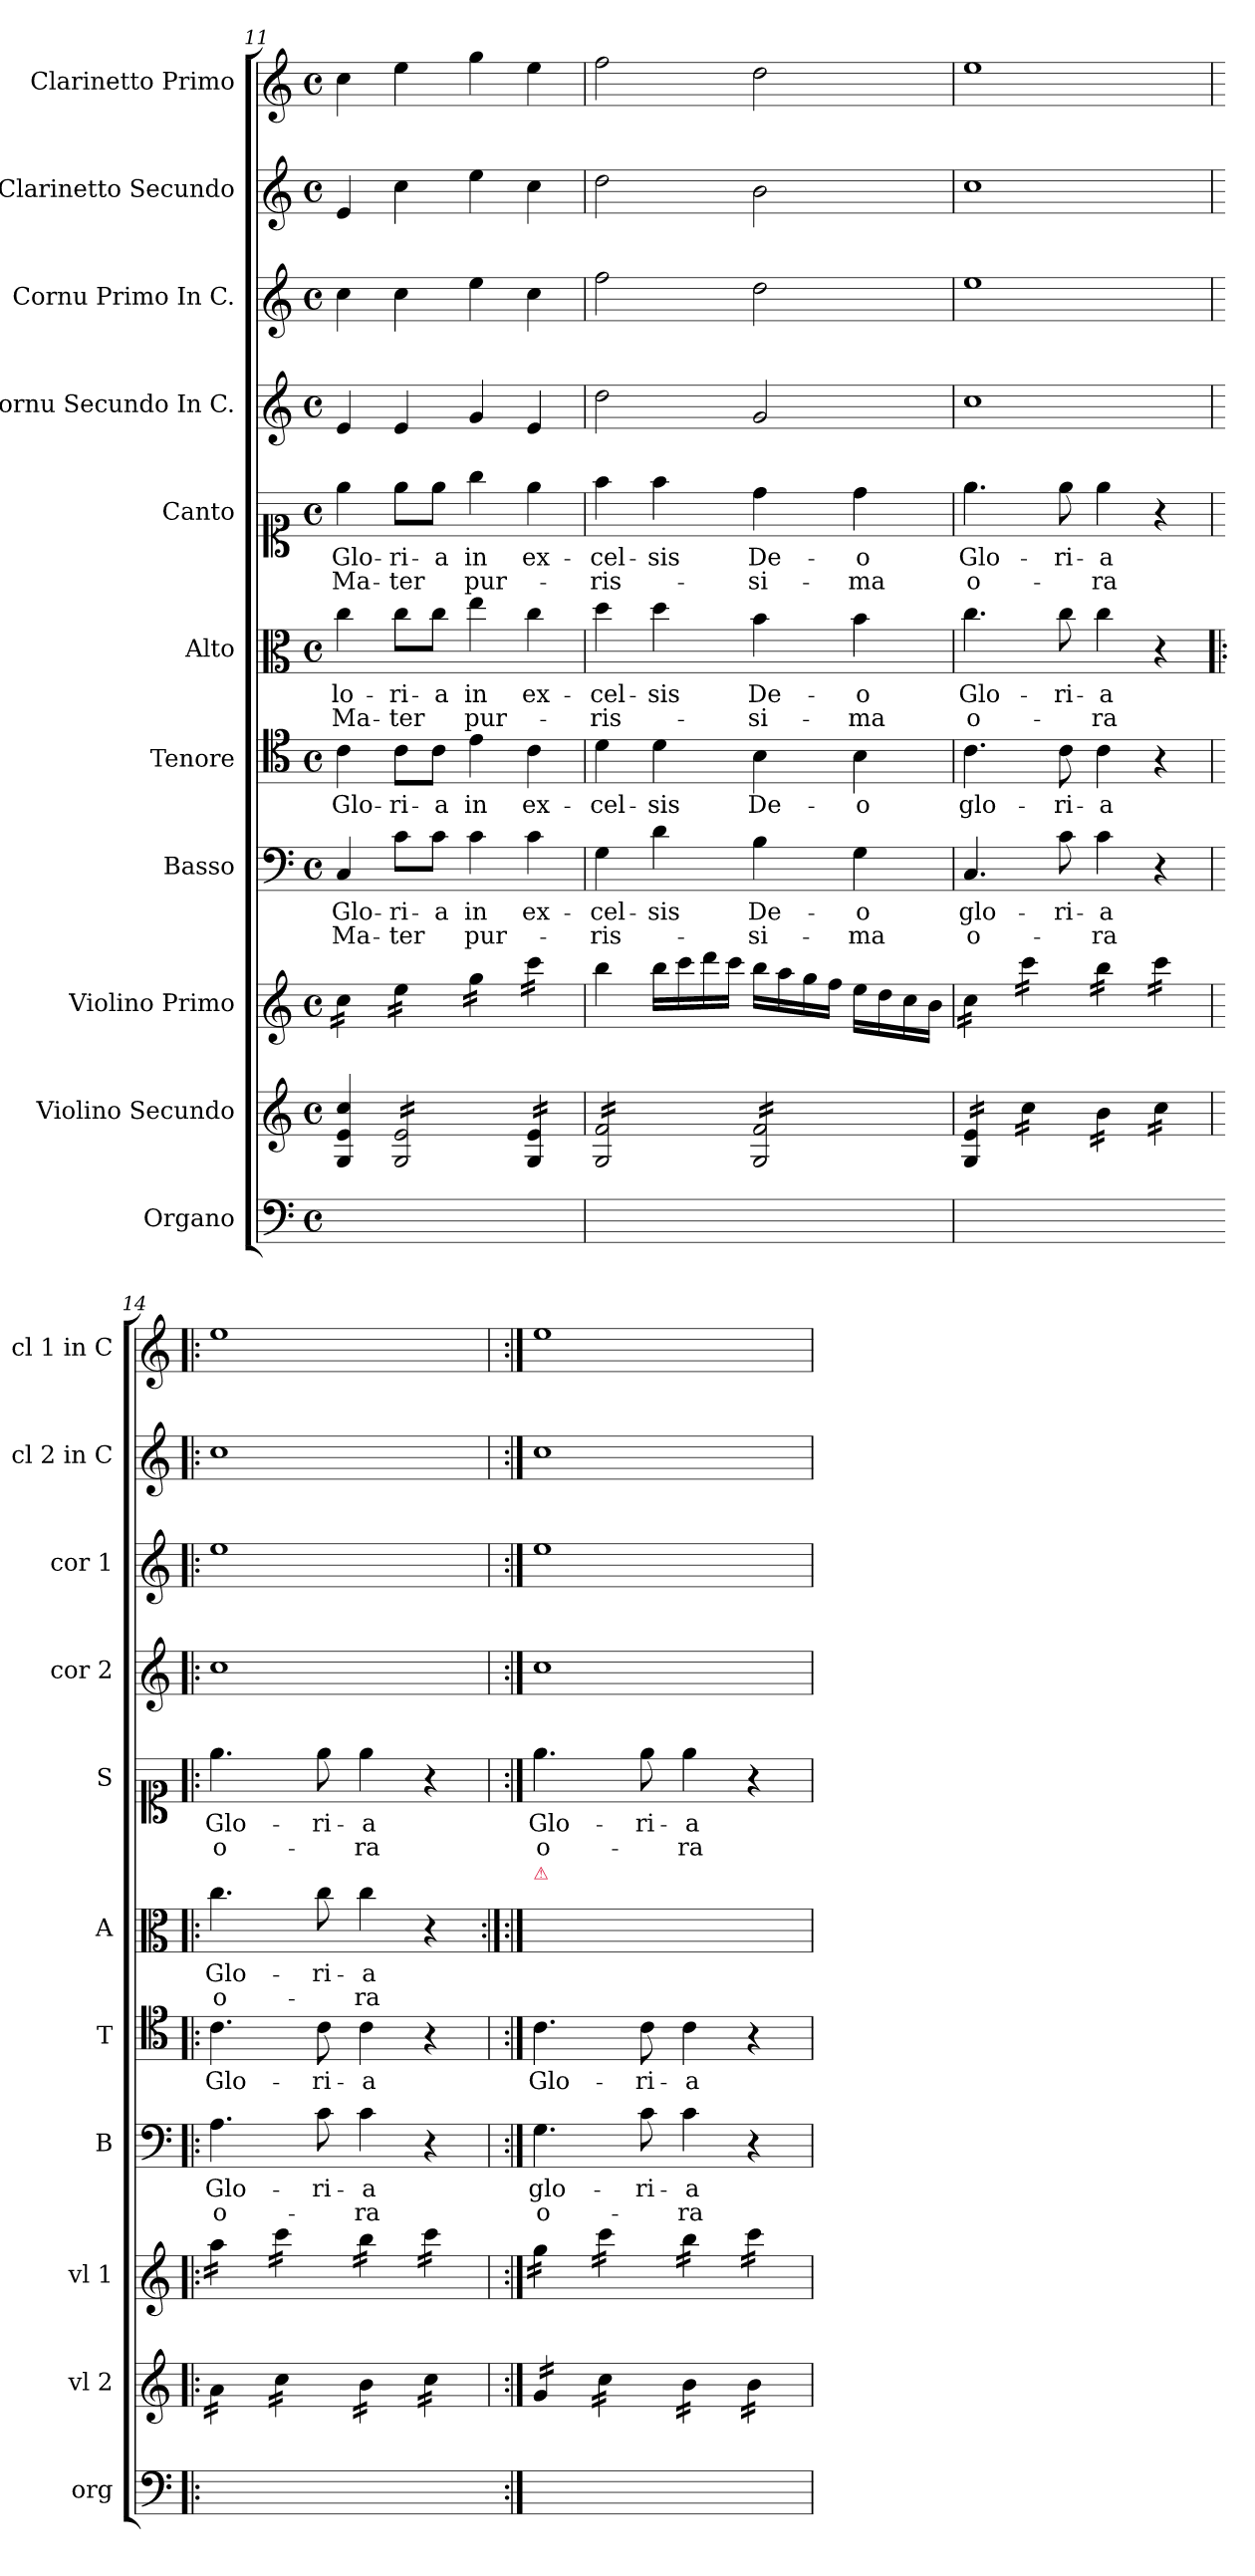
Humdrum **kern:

**kern	**kern	**kern	**kern	**text	**text	**kern	**text	**kern	**text	**text	**kern	**text	**text	**kern	**kern	**kern	**kern
*part11	*part10	*part9	*part8	*part8	*part8	*part7	*part7	*part6	*part6	*part6	*part5	*part5	*part5	*part4	*part3	*part2	*part1
*staff11	*staff10	*staff9	*staff8	*staff8	*staff8	*staff7	*staff7	*staff6	*staff6	*staff6	*staff5	*staff5	*staff5	*staff4	*staff3	*staff2	*staff1
*I"Organo	*I"Violino Secundo	*I"Violino Primo	*I"Basso	*	*	*I"Tenore	*	*I"Alto	*	*	*I"Canto	*	*	*I"Cornu Secundo In C.	*I"Cornu Primo In C.	*I"Clarinetto Secundo	*I"Clarinetto Primo
*I'org	*I'vl 2	*I'vl 1	*I'B	*	*	*I'T	*	*I'A	*	*	*I'S	*	*	*I'cor 2	*I'cor 1	*I'cl 2 in C	*I'cl 1 in C
*clefF4	*clefG2	*clefG2	*clefF4	*	*	*clefC4	*	*clefC3	*	*	*clefC1	*	*	*clefG2	*clefG2	*clefG2	*clefG2
*k[]	*k[]	*k[]	*k[]	*	*	*k[]	*	*k[]	*	*	*k[]	*	*	*k[]	*k[]	*k[]	*k[]
*C:	*C:	*C:	*C:	*	*	*C:	*	*C:	*	*	*C:	*	*	*C:	*C:	*C:	*C:
*M4/4	*M4/4	*M4/4	*M4/4	*	*	*M4/4	*	*M4/4	*	*	*M4/4	*	*	*M4/4	*M4/4	*M4/4	*M4/4
*met(c)	*met(c)	*met(c)	*met(c)	*	*	*met(c)	*	*met(c)	*	*	*met(c)	*	*	*met(c)	*met(c)	*met(c)	*met(c)
=11	=11	=11	=11	=11	=11	=11	=11	=11	=11	=11	=11	=11	=11	=11	=11	=11	=11
!	!	!	!	!LO:LY:i	!LO:LY:i	!	!LO:LY:i	!	!	!LO:LY:i	!	!	!LO:LY:i	!	!	!	!
*	*	*tremolo	*	*	*	*	*	*	*	*	*	*	*	*	*	*	*
1ryy	4G/ 4e/ 4cc/	16cc\LL	4C/	Glo-	Ma-	4c\	Glo-	4cc\	lo-	Ma-	4ee\	Glo-	Ma-	4e/	4cc\	4e/	4cc\
.	.	16cc\	.	.	.	.	.	.	.	.	.	.	.	.	.	.	.
.	.	16cc\	.	.	.	.	.	.	.	.	.	.	.	.	.	.	.
.	.	16cc\JJ	.	.	.	.	.	.	.	.	.	.	.	.	.	.	.
!	!	!	!	!LO:LY:i	!LO:LY:i	!	!LO:LY:i	!	!	!LO:LY:i	!	!	!LO:LY:i	!	!	!	!
*	*tremolo	*	*	*	*	*	*	*	*	*	*	*	*	*	*	*	*
.	16G/ 16e/LL	16ee\LL	8c\L	-ri-	-ter	8c\L	-ri-	8cc\L	-ri-	-ter	8ee\L	-ri-	-ter	4e/	4cc\	4cc\	4ee\
.	16G/ 16e/	16ee\	.	.	.	.	.	.	.	.	.	.	.	.	.	.	.
!	!	!	!	!LO:LY:i	!	!	!LO:LY:i	!	!	!	!	!	!	!	!	!	!
.	16G/ 16e/	16ee\	8c\J	-a	.	8c\J	-a	8cc\J	-a	.	8ee\J	-a	.	.	.	.	.
.	16G/ 16e/	16ee\JJ	.	.	.	.	.	.	.	.	.	.	.	.	.	.	.
!	!	!	!	!LO:LY:i	!LO:LY:i	!	!LO:LY:i	!	!	!LO:LY:i	!	!	!LO:LY:i	!	!	!	!
.	16G/ 16e/	16gg\LL	4c\	in	pur-	4e\	in	4ee\	in	pur-	4gg\	in	pur-	4g/	4ee\	4ee\	4gg\
.	16G/ 16e/	16gg\	.	.	.	.	.	.	.	.	.	.	.	.	.	.	.
.	16G/ 16e/	16gg\	.	.	.	.	.	.	.	.	.	.	.	.	.	.	.
.	16G/ 16e/JJ	16gg\JJ	.	.	.	.	.	.	.	.	.	.	.	.	.	.	.
!	!	!	!	!LO:LY:i	!	!	!LO:LY:i	!	!	!	!	!	!	!	!	!	!
.	16G/ 16e/LL	16ccc\LL	4c\	ex-	.	4c\	ex-	4cc\	ex-	.	4ee\	ex-	.	4e/	4cc\	4cc\	4ee\
.	16G/ 16e/	16ccc\	.	.	.	.	.	.	.	.	.	.	.	.	.	.	.
.	16G/ 16e/	16ccc\	.	.	.	.	.	.	.	.	.	.	.	.	.	.	.
.	16G/ 16e/JJ	16ccc\JJ	.	.	.	.	.	.	.	.	.	.	.	.	.	.	.
*	*	*Xtremolo	*	*	*	*	*	*	*	*	*	*	*	*	*	*	*
=12	=12	=12	=12	=12	=12	=12	=12	=12	=12	=12	=12	=12	=12	=12	=12	=12	=12
!	!	!	!	!LO:LY:i	!LO:LY:i	!	!LO:LY:i	!	!	!LO:LY:i	!	!	!LO:LY:i	!	!	!	!
1ryy	16G/ 16f/LL	4bb\	4G\	-cel-	-ris-	4d\	-cel-	4dd\	-cel-	-ris-	4ff\	-cel-	-ris-	2dd\	2ff\	2dd\	2ff\
.	16G/ 16f/	.	.	.	.	.	.	.	.	.	.	.	.	.	.	.	.
.	16G/ 16f/	.	.	.	.	.	.	.	.	.	.	.	.	.	.	.	.
.	16G/ 16f/	.	.	.	.	.	.	.	.	.	.	.	.	.	.	.	.
!	!	!	!	!LO:LY:i	!	!	!LO:LY:i	!	!	!	!	!	!	!	!	!	!
.	16G/ 16f/	16bb\LL	4d\	-sis	.	4d\	-sis	4dd\	-sis	.	4ff\	-sis	.	.	.	.	.
.	16G/ 16f/	16ccc\	.	.	.	.	.	.	.	.	.	.	.	.	.	.	.
.	16G/ 16f/	16ddd\	.	.	.	.	.	.	.	.	.	.	.	.	.	.	.
.	16G/ 16f/JJ	16ccc\JJ	.	.	.	.	.	.	.	.	.	.	.	.	.	.	.
!	!	!	!	!LO:LY:i	!LO:LY:i	!	!LO:LY:i	!	!	!LO:LY:i	!	!	!LO:LY:i	!	!	!	!
.	16G/ 16f/LL	16bb\LL	4B\	De-	-si-	4B\	De-	4b\	De-	-si-	4dd\	De-	-si-	2g/	2dd\	2b\	2dd\
.	16G/ 16f/	16aa\	.	.	.	.	.	.	.	.	.	.	.	.	.	.	.
.	16G/ 16f/	16gg\	.	.	.	.	.	.	.	.	.	.	.	.	.	.	.
.	16G/ 16f/	16ff\JJ	.	.	.	.	.	.	.	.	.	.	.	.	.	.	.
!	!	!	!	!LO:LY:i	!LO:LY:i	!	!LO:LY:i	!	!	!LO:LY:i	!	!	!LO:LY:i	!	!	!	!
.	16G/ 16f/	16ee\LL	4G\	-o	-ma	4B\	-o	4b\	-o	-ma	4dd\	-o	-ma	.	.	.	.
.	16G/ 16f/	16dd\	.	.	.	.	.	.	.	.	.	.	.	.	.	.	.
.	16G/ 16f/	16cc\	.	.	.	.	.	.	.	.	.	.	.	.	.	.	.
.	16G/ 16f/JJ	16b\JJ	.	.	.	.	.	.	.	.	.	.	.	.	.	.	.
=13	=13	=13	=13	=13	=13	=13	=13	=13	=13	=13	=13	=13	=13	=13	=13	=13	=13
*	*	*tremolo	*	*	*	*	*	*	*	*	*	*	*	*	*	*	*
1ryy	16G/ 16e/LL	16cc\LL	4.C/	glo-	o-	4.c\	glo-	4.cc\	Glo-	o-	4.ee\	Glo-	o-	1cc	1ee	1cc	1ee
.	16G/ 16e/	16cc\	.	.	.	.	.	.	.	.	.	.	.	.	.	.	.
.	16G/ 16e/	16cc\	.	.	.	.	.	.	.	.	.	.	.	.	.	.	.
.	16G/ 16e/JJ	16cc\JJ	.	.	.	.	.	.	.	.	.	.	.	.	.	.	.
.	16cc\LL	16ccc\LL	.	.	.	.	.	.	.	.	.	.	.	.	.	.	.
.	16cc\	16ccc\	.	.	.	.	.	.	.	.	.	.	.	.	.	.	.
.	16cc\	16ccc\	8c\	-ri-	.	8c\	-ri-	8cc\	-ri-	.	8ee\	-ri-	.	.	.	.	.
.	16cc\JJ	16ccc\JJ	.	.	.	.	.	.	.	.	.	.	.	.	.	.	.
.	16b\LL	16bb\LL	4c\	-a	-ra	4c\	-a	4cc\	-a	-ra	4ee\	-a	-ra	.	.	.	.
.	16b\	16bb\	.	.	.	.	.	.	.	.	.	.	.	.	.	.	.
.	16b\	16bb\	.	.	.	.	.	.	.	.	.	.	.	.	.	.	.
.	16b\JJ	16bb\JJ	.	.	.	.	.	.	.	.	.	.	.	.	.	.	.
.	16cc\LL	16ccc\LL	4r	.	.	4r	.	4r	.	.	4r	.	.	.	.	.	.
.	16cc\	16ccc\	.	.	.	.	.	.	.	.	.	.	.	.	.	.	.
.	16cc\	16ccc\	.	.	.	.	.	.	.	.	.	.	.	.	.	.	.
.	16cc\JJ	16ccc\JJ	.	.	.	.	.	.	.	.	.	.	.	.	.	.	.
=14	=14	=14	=14	=14	=14	=14	=14	=14!|:	=14	=14	=14	=14	=14	=14	=14	=14	=14
!	!	!	!	!LO:LY:i	!LO:LY:i	!	!LO:LY:i	!	!LO:LY:i	!LO:LY:i	!	!LO:LY:i	!LO:LY:i	!	!	!	!
1ryy	16a\LL	16aa\LL	4.A\	Glo-	o-	4.c\	Glo-	4.cc\	Glo-	o-	4.ee\	Glo-	o-	1cc	1ee	1cc	1ee
.	16a\	16aa\	.	.	.	.	.	.	.	.	.	.	.	.	.	.	.
.	16a\	16aa\	.	.	.	.	.	.	.	.	.	.	.	.	.	.	.
.	16a\JJ	16aa\JJ	.	.	.	.	.	.	.	.	.	.	.	.	.	.	.
.	16cc\LL	16ccc\LL	.	.	.	.	.	.	.	.	.	.	.	.	.	.	.
.	16cc\	16ccc\	.	.	.	.	.	.	.	.	.	.	.	.	.	.	.
!	!	!	!	!LO:LY:i	!	!	!LO:LY:i	!	!LO:LY:i	!	!	!LO:LY:i	!	!	!	!	!
.	16cc\	16ccc\	8c\	-ri-	.	8c\	-ri-	8cc\	-ri-	.	8ee\	-ri-	.	.	.	.	.
.	16cc\JJ	16ccc\JJ	.	.	.	.	.	.	.	.	.	.	.	.	.	.	.
!	!	!	!	!LO:LY:i	!LO:LY:i	!	!LO:LY:i	!	!LO:LY:i	!LO:LY:i	!	!LO:LY:i	!LO:LY:i	!	!	!	!
.	16b\LL	16bb\LL	4c\	-a	-ra	4c\	-a	4cc\	-a	-ra	4ee\	-a	-ra	.	.	.	.
.	16b\	16bb\	.	.	.	.	.	.	.	.	.	.	.	.	.	.	.
.	16b\	16bb\	.	.	.	.	.	.	.	.	.	.	.	.	.	.	.
.	16b\JJ	16bb\JJ	.	.	.	.	.	.	.	.	.	.	.	.	.	.	.
.	16cc\LL	16ccc\LL	4r	.	.	4r	.	4r	.	.	4r	.	.	.	.	.	.
.	16cc\	16ccc\	.	.	.	.	.	.	.	.	.	.	.	.	.	.	.
.	16cc\	16ccc\	.	.	.	.	.	.	.	.	.	.	.	.	.	.	.
.	16cc\JJ	16ccc\JJ	.	.	.	.	.	.	.	.	.	.	.	.	.	.	.
=15	=15	=15	=15	=15	=15	=15	=15	=15:|!	=15	=15	=15	=15	=15	=15	=15	=15	=15
!	!	!	!	!	!	!	!	!LO:TX:a:color=crimson:t=⚠	!	!	!	!	!	!	!	!	!
!	!	!	!	!LO:LY:i	!LO:LY:i	!	!LO:LY:i	!	!LO:LY:i	!LO:LY:i	!	!LO:LY:i	!LO:LY:i	!	!	!	!
1ryy	16g/LL	16gg\LL	4.G\	glo-	o-	4.c\	Glo-	4.cc\yy	Glo-	o-	4.ee\	Glo-	o-	1cc	1ee	1cc	1ee
.	16g/	16gg\	.	.	.	.	.	.	.	.	.	.	.	.	.	.	.
.	16g/	16gg\	.	.	.	.	.	.	.	.	.	.	.	.	.	.	.
.	16g/JJ	16gg\JJ	.	.	.	.	.	.	.	.	.	.	.	.	.	.	.
.	16cc\LL	16ccc\LL	.	.	.	.	.	.	.	.	.	.	.	.	.	.	.
.	16cc\	16ccc\	.	.	.	.	.	.	.	.	.	.	.	.	.	.	.
!	!	!	!	!LO:LY:i	!	!	!LO:LY:i	!	!LO:LY:i	!	!	!LO:LY:i	!	!	!	!	!
.	16cc\	16ccc\	8c\	-ri-	.	8c\	-ri-	8cc\yy	-ri-	.	8ee\	-ri-	.	.	.	.	.
.	16cc\JJ	16ccc\JJ	.	.	.	.	.	.	.	.	.	.	.	.	.	.	.
!	!	!	!	!LO:LY:i	!LO:LY:i	!	!LO:LY:i	!	!LO:LY:i	!LO:LY:i	!	!LO:LY:i	!LO:LY:i	!	!	!	!
.	16b\LL	16bb\LL	4c\	-a	-ra	4c\	-a	4cc\yy	-a	-ra	4ee\	-a	-ra	.	.	.	.
.	16b\	16bb\	.	.	.	.	.	.	.	.	.	.	.	.	.	.	.
.	16b\	16bb\	.	.	.	.	.	.	.	.	.	.	.	.	.	.	.
.	16b\JJ	16bb\JJ	.	.	.	.	.	.	.	.	.	.	.	.	.	.	.
.	16b\LL	16ccc\LL	4r	.	.	4r	.	4ryy	.	.	4r	.	.	.	.	.	.
.	16b\	16ccc\	.	.	.	.	.	.	.	.	.	.	.	.	.	.	.
.	16b\	16ccc\	.	.	.	.	.	.	.	.	.	.	.	.	.	.	.
.	16b\JJ	16ccc\JJ	.	.	.	.	.	.	.	.	.	.	.	.	.	.	.
*	*	*Xtremolo	*	*	*	*	*	*	*	*	*	*	*	*	*	*	*
*	*Xtremolo	*	*	*	*	*	*	*	*	*	*	*	*	*	*	*	*
=	=	=	=	=	=	=	=	=	=	=	=	=	=	=	=	=	=
*-	*-	*-	*-	*-	*-	*-	*-	*-	*-	*-	*-	*-	*-	*-	*-	*-	*-
